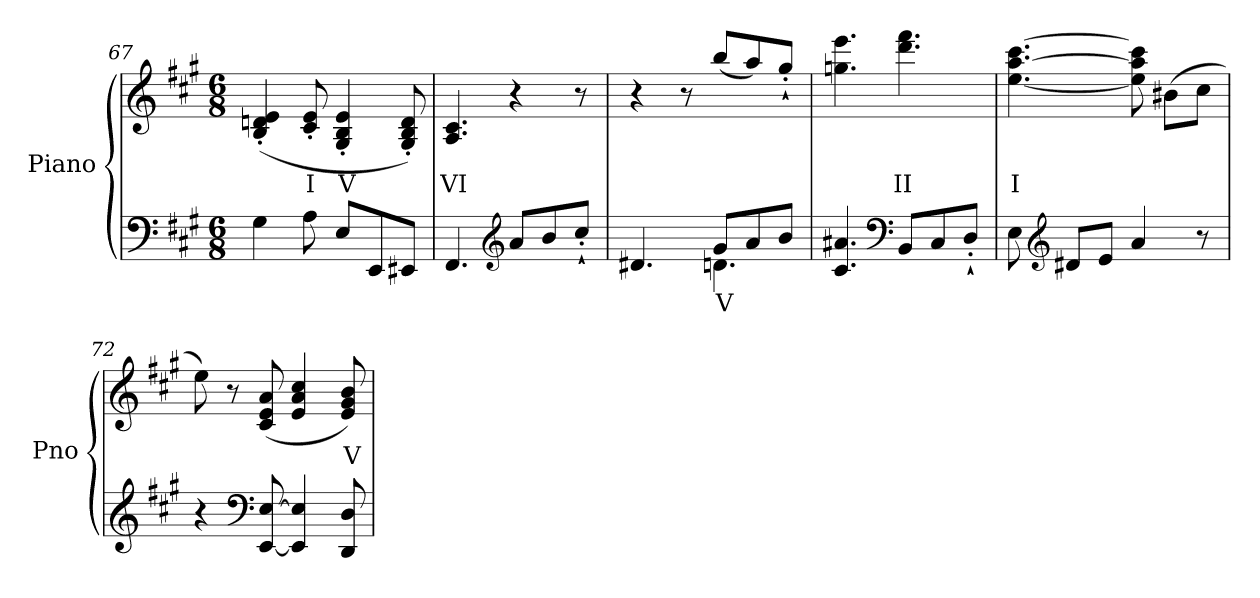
**kern	**text	**kern	**text
*part1	*part1	*part1	*part1
*staff2	*staff2	*staff1	*staff1
*I"Piano	*	*	*
*I'Pno	*	*	*
!!LO:LB:g=z
*clefF4	*	*clefG2	*
*k[f#c#g#]	*	*k[f#c#g#]	*
*M6/8	*	*M6/8	*
=67	=67	=67	=67
4G#\	.	(>4B/' 4dn/' 4e/'	.
!	!	!	!LO:LY:b
8A\	.	8c#/' 8e/'	I
!	!	!	!LO:LY:b
8E/L	.	4G#/' 4B/' 4e/'	V
8EE/	.	.	.
8EE#X/J	.	8G#/' 8B/' 8d/')	.
=68	=68	=68	=68
!	!	!	!LO:LY:b
4.FF#/	.	4.A/ 4.c#/	VI
*clefG2	*	*	*
8a/L	.	4r	.
8b/	.	.	.
8cc#'`/J	.	8r	.
=69	=69	=69	=69
*^	*	*	*
4.d#X/	4.ryy	.	4r	.
.	.	.	8r	.
!	!	!LO:LY:b	!	!
8g#/L	4.dn\	V	(<8bb/L	.
8a/	.	.	8aa/)	.
8b/J	.	.	8gg#'`/J	.
*v	*v	*	*	*
=70	=70	=70	=70
4.c#/ 4.a#X/	.	4.ggn\ 4.eee\	.
*clefF4	*	*	*
!	!	!	!LO:LY:b
8BB/L	.	4.ddd\ 4.fff#\	II
8C#/	.	.	.
8D'`/J	.	.	.
=71	=71	=71	=71
!	!	!	!LO:LY:b
8E\	.	[4.ee\ [4.aa\ [4.ccc#\	I
*clefG2	*	*	*
8d#X/L	.	.	.
8e/J	.	.	.
4a/	.	8ee\] 8aa\] 8ccc#\]	.
.	.	(>8b#X\L	.
8r	.	8cc#\J	.
!!LO:LB:g=z
=72	=72	=72	=72
4r	.	8ee\)	.
.	.	8r	.
*clefF4	*	*	*
[8EE/ [8E/	.	(<8c#/ 8e/ 8a/	.
4EE/] 4E/]	.	4e/ 4a/ 4cc#/	.
!	!	!	!LO:LY:b
8DD/ 8D/	.	8e/ 8g#/ 8b/)	V
=	=	=	=
*-	*-	*-	*-
